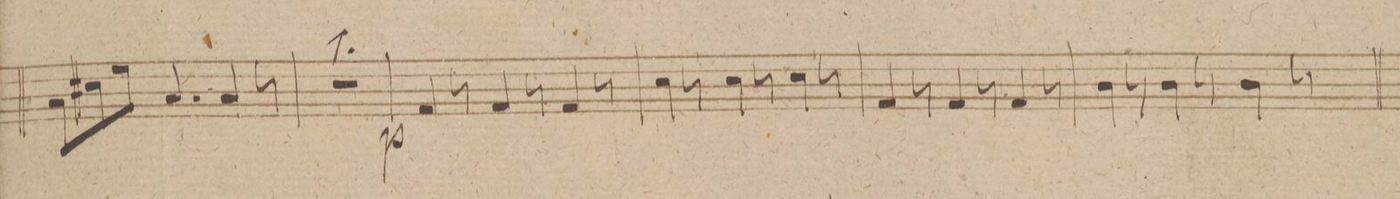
**kern	**dynam
*I"Viola.	*
*clefC3	*
*k[f#]	*
*M9/8	*
8B\L	.
8d#X\	.
8f#\J	.
4.B/	.
4B/	.
8r	.
=23	=23
8%9r	.
=24	=24
4G/	p
8r	.
4G/	.
8r	.
4G/	.
8r	.
=25	=25
4d\	.
8r	.
4d\	.
8r	.
4d\	.
8r	.
=26	=26
4G/	.
8r	.
4G/	.
8r	.
4G/	.
8r	.
=27	=27
4c\	.
8r	.
4c\	.
8r	.
4c\	.
8r	.
=28	=28
*-	*-
